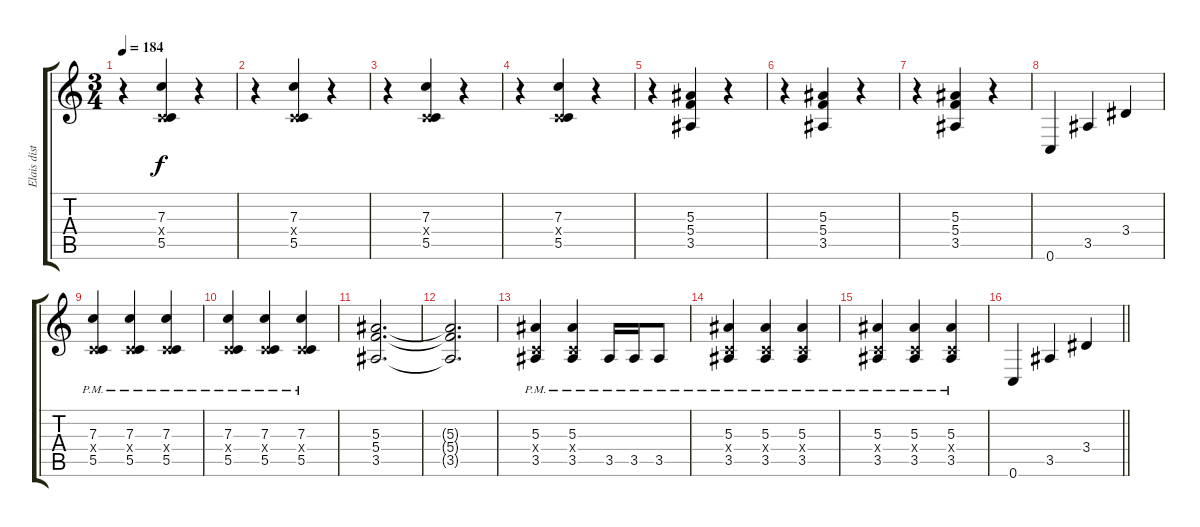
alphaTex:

\track ("Elais dist." "Elais dist") {instrument overdrivenguitar}
\staff {score tabs}
\tuning (D4 A3 F3 C3 G2 C2) {hide}
\ts (3 4)
\tempo 184
\clef g2
\ks c
r.4{dy f} (7.3 0.4{x} 5.5).4 r.4 |
r.4 (7.3 0.4{x} 5.5).4 r.4 |
r.4 (7.3 0.4{x} 5.5).4 r.4 |
r.4 (7.3 0.4{x} 5.5).4 r.4 |
r.4 (5.3 5.4 3.5).4 r.4 |
r.4 (5.3 5.4 3.5).4 r.4 |
r.4 (5.3 5.4 3.5).4 r.4 |
0.6.4 3.5.4 3.4.4 |
(7.3{pm} 0.4{x} 5.5{pm}).4 (7.3{pm} 0.4{x} 5.5{pm}).4 (7.3{pm} 0.4{x} 5.5{pm}).4 |
(7.3{pm} 0.4{x} 5.5{pm}).4 (7.3{pm} 0.4{x} 5.5{pm}).4 (7.3{pm} 0.4{x} 5.5{pm}).4 |
(5.3 5.4 3.5).2{d} |
(5.3{t} 5.4{t} 3.5{t}).2{d} |
(5.3{pm} 0.4{x} 3.5{pm}).4 (5.3{pm} 0.4{x} 3.5{pm}).4 3.5{pm}.16 3.5{pm}.16 3.5{pm}.8 |
(5.3{pm} 0.4{x} 3.5{pm}).4 (5.3{pm} 0.4{x} 3.5{pm}).4 (5.3{pm} 0.4{x} 3.5{pm}).4 |
(5.3{pm} 0.4{x} 3.5{pm}).4 (5.3{pm} 0.4{x} 3.5{pm}).4 (5.3{pm} 0.4{x} 3.5{pm}).4 |
\barLineRight lightlight
0.6.4 3.5.4 3.4.4
